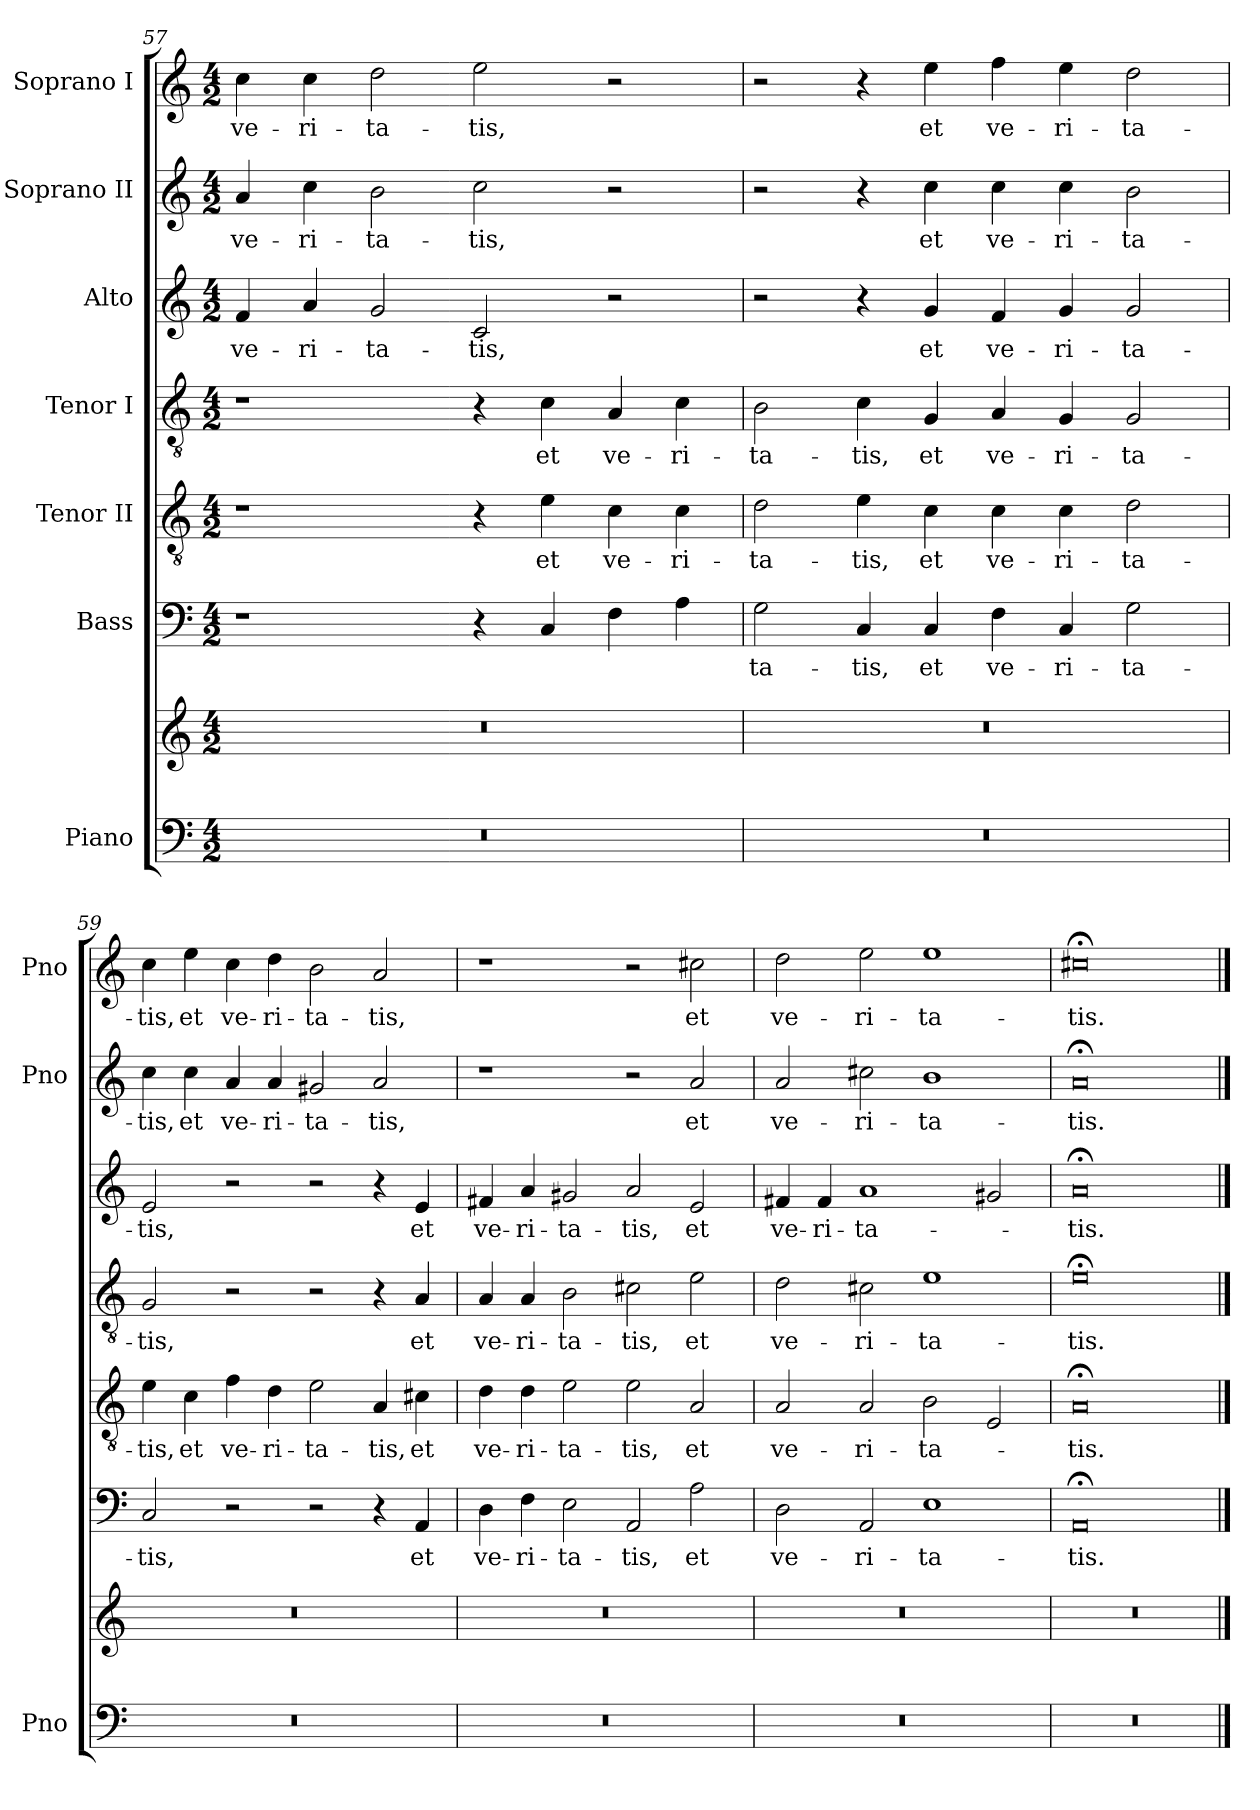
**kern	**kern	**kern	**text	**kern	**text	**kern	**text	**kern	**text	**kern	**text	**kern	**text
*part7	*part7	*part6	*part6	*part5	*part5	*part4	*part4	*part3	*part3	*part2	*part2	*part1	*part1
*staff8	*staff7	*staff6	*staff6	*staff5	*staff5	*staff4	*staff4	*staff3	*staff3	*staff2	*staff2	*staff1	*staff1
*I"Piano	*	*I"Bass	*	*I"Tenor II	*	*I"Tenor I	*	*I"Alto	*	*I"Soprano II	*	*I"Soprano I	*
*I'Pno	*	*	*	*	*	*	*	*	*	*I'Pno	*	*I'Pno	*
*clefF4	*clefG2	*clefF4	*	*clefGv2	*	*clefGv2	*	*clefG2	*	*clefG2	*	*clefG2	*
*k[]	*k[]	*k[]	*	*k[]	*	*k[]	*	*k[]	*	*k[]	*	*k[]	*
*C:	*C:	*C:	*	*C:	*	*C:	*	*C:	*	*C:	*	*C:	*
*M4/2	*M4/2	*M4/2	*	*M4/2	*	*M4/2	*	*M4/2	*	*M4/2	*	*M4/2	*
=57	=57	=57	=57	=57	=57	=57	=57	=57	=57	=57	=57	=57	=57
0r	0r	1r	.	1r	.	1r	.	4f/	ve-	4a/	ve-	4cc\	ve-
.	.	.	.	.	.	.	.	4a/	-ri-	4cc\	-ri-	4cc\	-ri-
.	.	.	.	.	.	.	.	2g/	-ta-	2b\	-ta-	2dd\	-ta-
.	.	4r	.	4r	.	4r	.	2c/	-tis,	2cc\	-tis,	2ee\	-tis,
.	.	4C/	.	4e\	et	4c\	et	.	.	.	.	.	.
.	.	4F\	.	4c\	ve-	4A/	ve-	2r	.	2r	.	2r	.
.	.	4A\	.	4c\	-ri-	4c\	-ri-	.	.	.	.	.	.
=58	=58	=58	=58	=58	=58	=58	=58	=58	=58	=58	=58	=58	=58
0r	0r	2G\	­ta-	2d\	-­ta-	2B\	-­ta-	2r	.	2r	.	2r	.
.	.	4C/	-tis,	4e\	-tis,	4c\	-tis,	4r	.	4r	.	4r	.
.	.	4C/	et	4c\	et	4G/	et	4g/	et	4cc\	et	4ee\	et
.	.	4F\	ve-	4c\	ve-	4A/	ve-	4f/	ve-	4cc\	ve-	4ff\	ve-
.	.	4C/	-ri-	4c\	-ri-	4G/	-ri-	4g/	-ri-	4cc\	-ri-	4ee\	-ri-
.	.	2G\	-ta-	2d\	-ta-	2G/	-ta-	2g/	-ta-	2b\	-ta-	2dd\	-ta-
=59	=59	=59	=59	=59	=59	=59	=59	=59	=59	=59	=59	=59	=59
0r	0r	2C/	tis,	4e\	-tis,	2G/	tis,	2e/	-tis,	4cc\	-tis,	4cc\	-tis,
.	.	.	.	4c\	et	.	.	.	.	4cc\	et	4ee\	et
.	.	2r	.	4f\	ve-	2r	.	2r	.	4a/	ve-	4cc\	ve-
.	.	.	.	4d\	-ri-	.	.	.	.	4a/	-ri-	4dd\	-ri-
.	.	2r	.	2e\	-ta-	2r	.	2r	.	2g#X/	-ta-	2b\	-ta-
.	.	4r	.	4A/	-tis,	4r	.	4r	.	2a/	-tis,	2a/	-tis,
.	.	4AA/	et	4c#X\	et	4A/	et	4e/	et	.	.	.	.
!!LO:PB:g=z
=60	=60	=60	=60	=60	=60	=60	=60	=60	=60	=60	=60	=60	=60
0r	0r	4D\	ve-	4d\	ve-	4A/	ve-	4f#X/	ve-	1r	.	1r	.
.	.	4F\	-ri-	4d\	-ri-	4A/	-ri-	4a/	-ri-	.	.	.	.
.	.	2E\	-ta-	2e\	-ta-	2B\	-ta-	2g#X/	-ta-	.	.	.	.
.	.	2AA/	-tis,	2e\	-tis,	2c#X\	-tis,	2a/	-tis,	2r	.	2r	.
.	.	2A\	et	2A/	et	2e\	et	2e/	et	2a/	et	2cc#X\	et
=61	=61	=61	=61	=61	=61	=61	=61	=61	=61	=61	=61	=61	=61
0r	0r	2D\	ve-	2A/	ve-	2d\	ve-	4f#X/	ve-	2a/	ve-	2dd\	ve-
.	.	.	.	.	.	.	.	4f#/	-ri-	.	.	.	.
.	.	2AA/	-ri-	2A/	-ri-	2c#X\	-ri-	1a	-ta-	2cc#X\	-ri-	2ee\	-ri-
.	.	1E	-ta-	2B\	-ta-	1e	-ta-	.	.	1b	-ta-	1ee	-ta-
.	.	.	.	2E/	.	.	.	2g#X/	.	.	.	.	.
=62	=62	=62	=62	=62	=62	=62	=62	=62	=62	=62	=62	=62	=62
0r	0r	0AA;<	-tis.	0A;<	-tis.	0e;<	-tis.	0a;<	-tis.	0a;<	-tis.	0cc#X;<	-tis.
==	==	==	==	==	==	==	==	==	==	==	==	==	==
*-	*-	*-	*-	*-	*-	*-	*-	*-	*-	*-	*-	*-	*-
